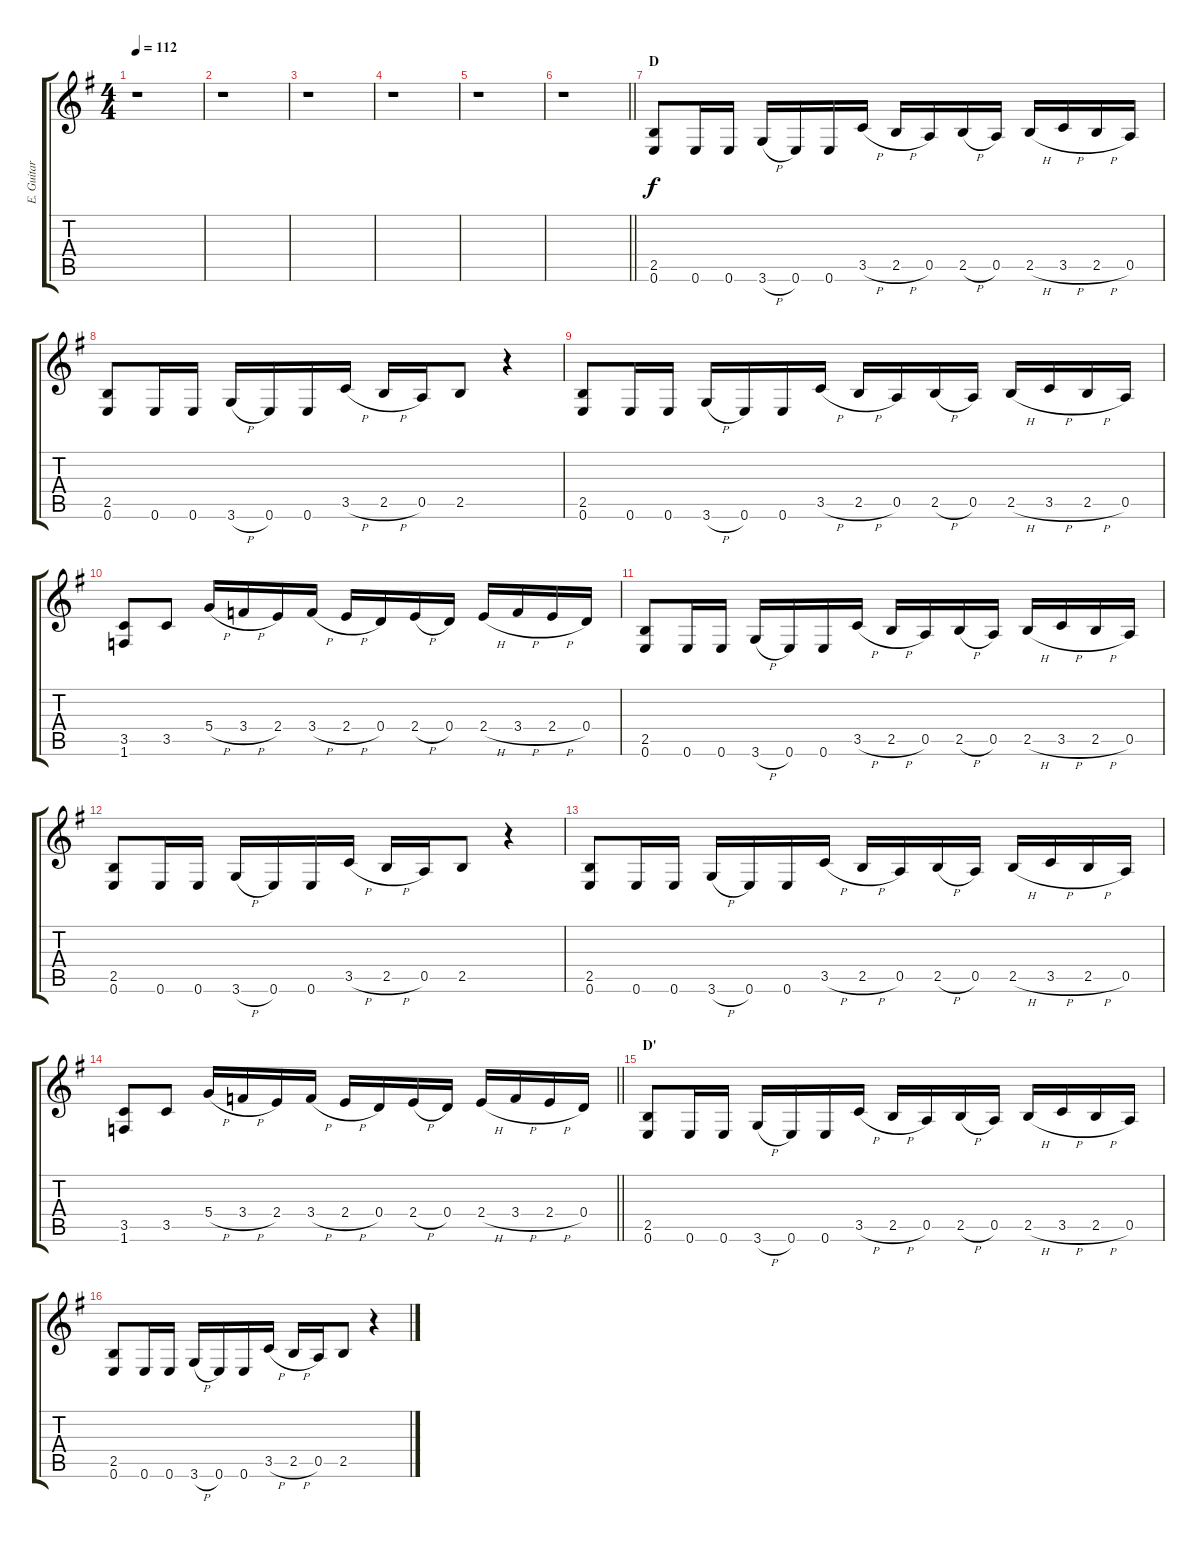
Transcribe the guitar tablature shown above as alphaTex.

\track ("E. Guitar II" "E. Guitar ") {instrument overdrivenguitar}
\staff {score tabs}
\tuning (E4 B3 G3 D3 A2 E2) {hide}
\ts (4 4)
\tempo 112
\clef g2
\ks g
r.1{dy f} |
r.1 |
r.1 |
r.1 |
r.1 |
\barLineRight lightlight
r.1 |
\section ("" "D")
(2.5 0.6).8 0.6.16 0.6.16 3.6{h}.16 0.6.16 0.6.16 3.5{h}.16 2.5{h}.16 0.5.16 2.5{h}.16 0.5.16 2.5{h}.16 3.5{h}.16 2.5{h}.16 0.5.16 |
(2.5 0.6).8 0.6.16 0.6.16 3.6{h}.16 0.6.16 0.6.16 3.5{h}.16 2.5{h}.16 0.5.16 2.5.8 r.4 |
(2.5 0.6).8 0.6.16 0.6.16 3.6{h}.16 0.6.16 0.6.16 3.5{h}.16 2.5{h}.16 0.5.16 2.5{h}.16 0.5.16 2.5{h}.16 3.5{h}.16 2.5{h}.16 0.5.16 |
(3.5 1.6).8 3.5.8 5.4{h}.16 3.4{h}.16 2.4.16 3.4{h}.16 2.4{h}.16 0.4.16 2.4{h}.16 0.4.16 2.4{h}.16 3.4{h}.16 2.4{h}.16 0.4.16 |
(2.5 0.6).8 0.6.16 0.6.16 3.6{h}.16 0.6.16 0.6.16 3.5{h}.16 2.5{h}.16 0.5.16 2.5{h}.16 0.5.16 2.5{h}.16 3.5{h}.16 2.5{h}.16 0.5.16 |
(2.5 0.6).8 0.6.16 0.6.16 3.6{h}.16 0.6.16 0.6.16 3.5{h}.16 2.5{h}.16 0.5.16 2.5.8 r.4 |
(2.5 0.6).8 0.6.16 0.6.16 3.6{h}.16 0.6.16 0.6.16 3.5{h}.16 2.5{h}.16 0.5.16 2.5{h}.16 0.5.16 2.5{h}.16 3.5{h}.16 2.5{h}.16 0.5.16 |
\barLineRight lightlight
(3.5 1.6).8 3.5.8 5.4{h}.16 3.4{h}.16 2.4.16 3.4{h}.16 2.4{h}.16 0.4.16 2.4{h}.16 0.4.16 2.4{h}.16 3.4{h}.16 2.4{h}.16 0.4.16 |
\section ("" "D'")
(2.5 0.6).8 0.6.16 0.6.16 3.6{h}.16 0.6.16 0.6.16 3.5{h}.16 2.5{h}.16 0.5.16 2.5{h}.16 0.5.16 2.5{h}.16 3.5{h}.16 2.5{h}.16 0.5.16 |
(2.5 0.6).8 0.6.16 0.6.16 3.6{h}.16 0.6.16 0.6.16 3.5{h}.16 2.5{h}.16 0.5.16 2.5.8 r.4
